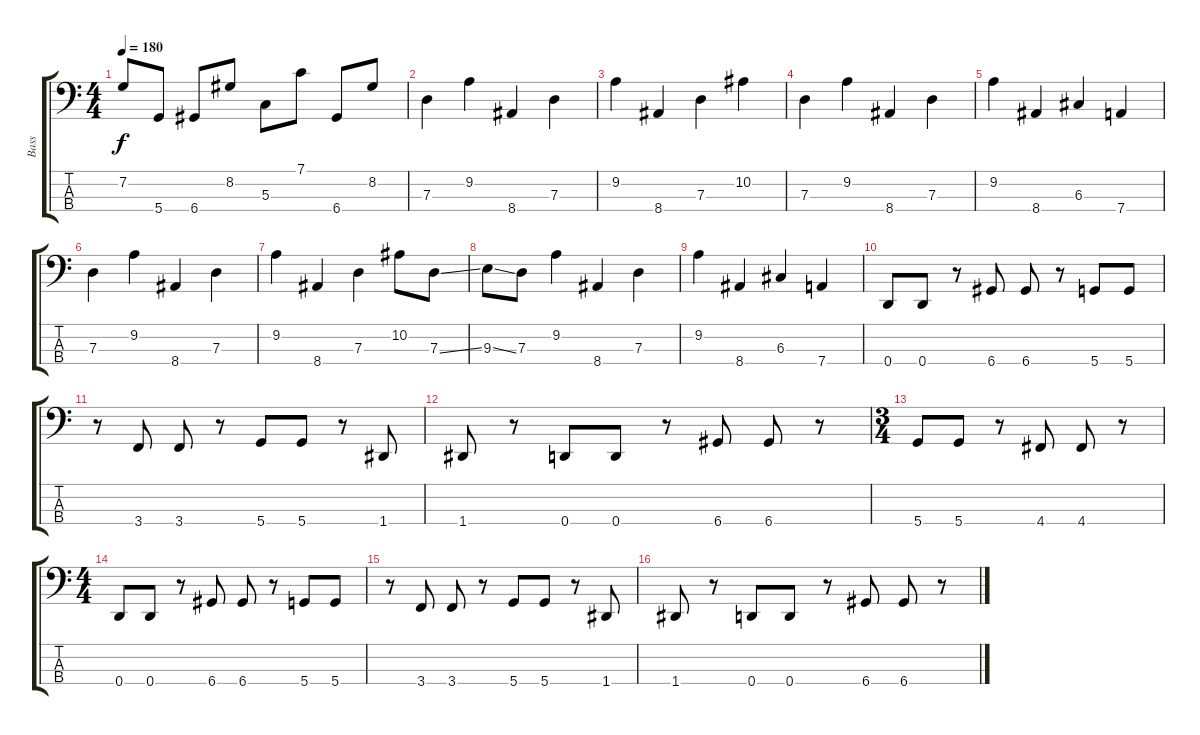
\track ("Bass" "Bass") {instrument electricbassfinger}
\staff {score tabs}
\tuning (F2 C2 G1 D1) {hide}
\ts (4 4)
\tempo 180
\clef f4
\ks c
7.2.8{dy f} 5.4.8 6.4.8 8.2.8 5.3.8 7.1.8 6.4.8 8.2.8 |
7.3.4 9.2.4 8.4.4 7.3.4 |
9.2.4 8.4.4 7.3.4 10.2.4 |
7.3.4 9.2.4 8.4.4 7.3.4 |
9.2.4 8.4.4 6.3.4 7.4.4 |
7.3.4 9.2.4 8.4.4 7.3.4 |
9.2.4 8.4.4 7.3.4 10.2.8 7.3{ss}.8 |
9.3{ss}.8 7.3.8 9.2.4 8.4.4 7.3.4 |
9.2.4 8.4.4 6.3.4 7.4.4 |
0.4.8 0.4.8 r.8 6.4.8 6.4.8 r.8 5.4.8 5.4.8 |
r.8 3.4.8 3.4.8 r.8 5.4.8 5.4.8 r.8 1.4.8 |
1.4.8 r.8 0.4.8 0.4.8 r.8 6.4.8 6.4.8 r.8 |
\ts (3 4)
5.4.8 5.4.8 r.8 4.4.8 4.4.8 r.8 |
\ts (4 4)
0.4.8 0.4.8 r.8 6.4.8 6.4.8 r.8 5.4.8 5.4.8 |
r.8 3.4.8 3.4.8 r.8 5.4.8 5.4.8 r.8 1.4.8 |
1.4.8 r.8 0.4.8 0.4.8 r.8 6.4.8 6.4.8 r.8
